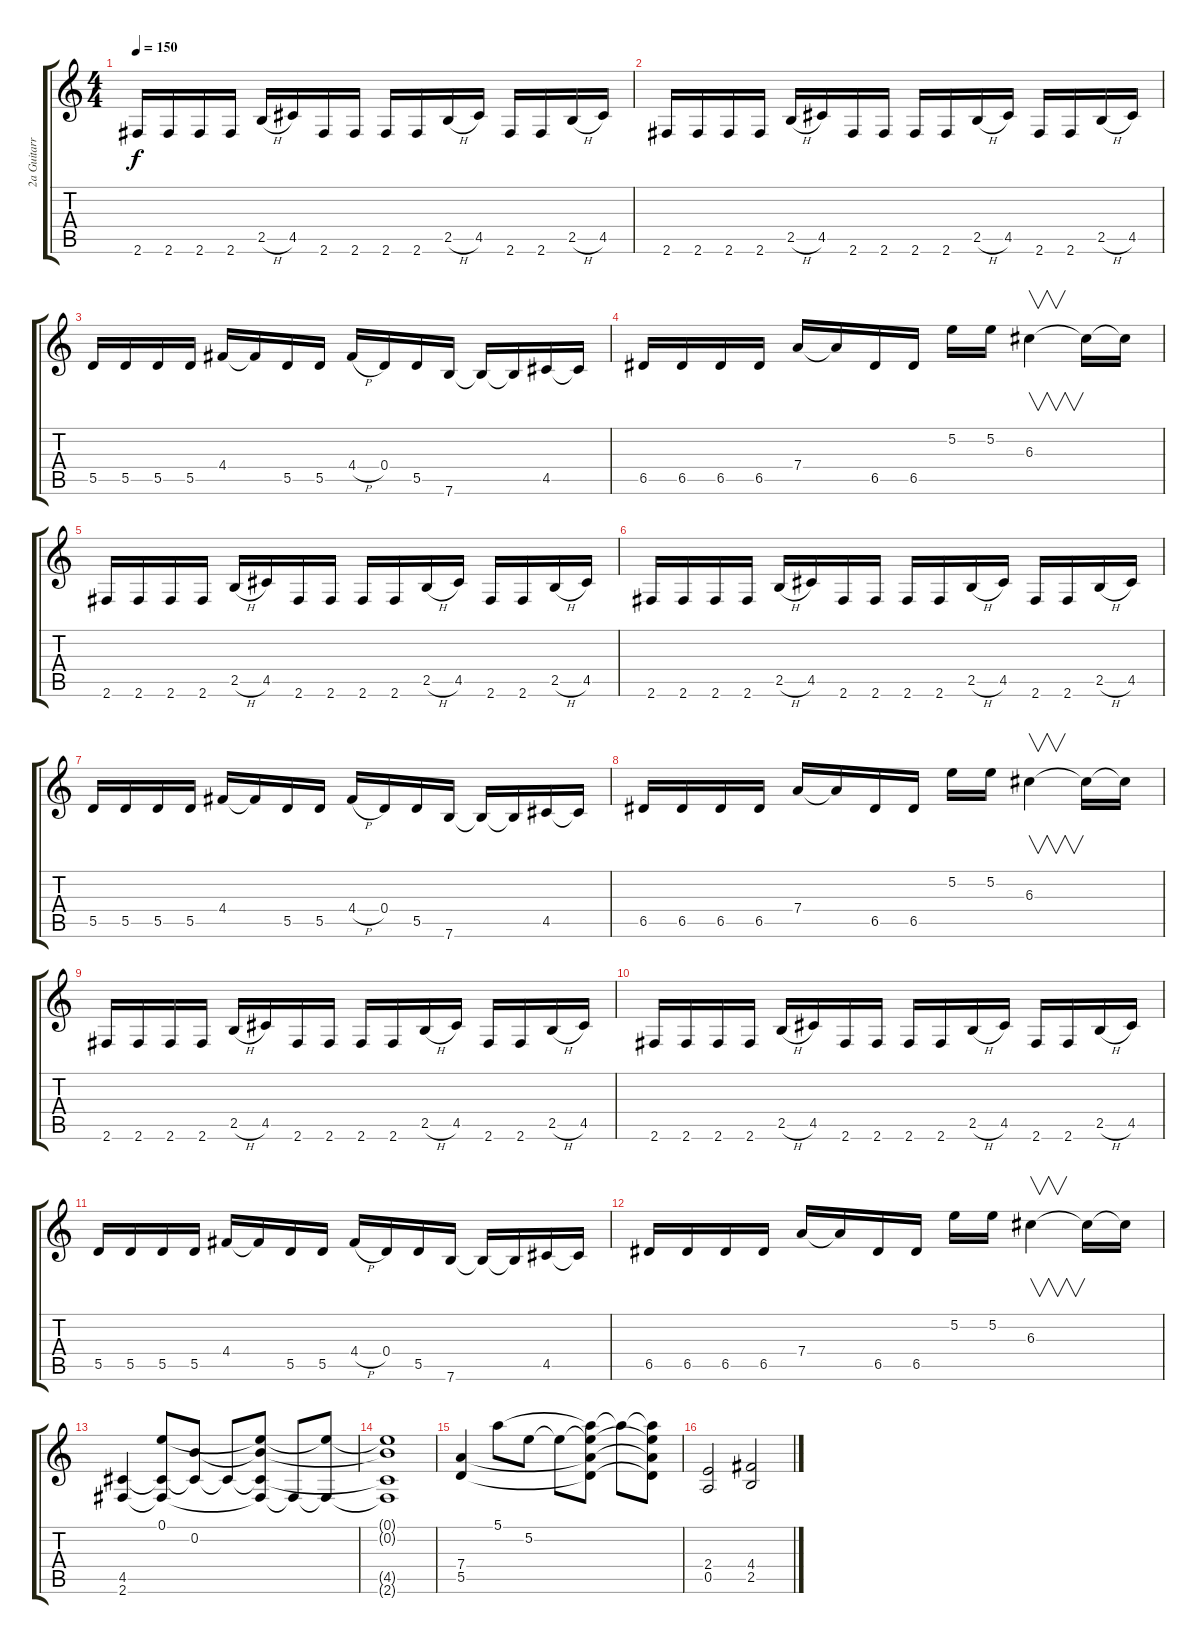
\track ("2a Guitarra" "2a Guitarr") {instrument distortionguitar}
\staff {score tabs}
\tuning (E4 B3 G3 D3 A2 E2) {hide}
\ts (4 4)
\tempo 150
\clef g2
\ks c
2.6.16{dy f} 2.6.16 2.6.16 2.6.16 2.5{h}.16 4.5.16 2.6.16 2.6.16 2.6.16 2.6.16 2.5{h}.16 4.5.16 2.6.16 2.6.16 2.5{h}.16 4.5.16 |
2.6.16 2.6.16 2.6.16 2.6.16 2.5{h}.16 4.5.16 2.6.16 2.6.16 2.6.16 2.6.16 2.5{h}.16 4.5.16 2.6.16 2.6.16 2.5{h}.16 4.5.16 |
5.5.16 5.5.16 5.5.16 5.5.16 4.4.16 4.4{t}.16 5.5.16 5.5.16 4.4{h}.16 0.4.16 5.5.16 7.6.16 7.6{t}.16 7.6{t}.16 4.5.16 4.5{t}.16 |
6.5.16 6.5.16 6.5.16 6.5.16 7.4.16 7.4{t}.16 6.5.16 6.5.16 5.2.16 5.2.16 6.3.4{v} 6.3{t}.16 6.3{t}.16 |
2.6.16 2.6.16 2.6.16 2.6.16 2.5{h}.16 4.5.16 2.6.16 2.6.16 2.6.16 2.6.16 2.5{h}.16 4.5.16 2.6.16 2.6.16 2.5{h}.16 4.5.16 |
2.6.16 2.6.16 2.6.16 2.6.16 2.5{h}.16 4.5.16 2.6.16 2.6.16 2.6.16 2.6.16 2.5{h}.16 4.5.16 2.6.16 2.6.16 2.5{h}.16 4.5.16 |
5.5.16 5.5.16 5.5.16 5.5.16 4.4.16 4.4{t}.16 5.5.16 5.5.16 4.4{h}.16 0.4.16 5.5.16 7.6.16 7.6{t}.16 7.6{t}.16 4.5.16 4.5{t}.16 |
6.5.16 6.5.16 6.5.16 6.5.16 7.4.16 7.4{t}.16 6.5.16 6.5.16 5.2.16 5.2.16 6.3.4{v} 6.3{t}.16 6.3{t}.16 |
2.6.16 2.6.16 2.6.16 2.6.16 2.5{h}.16 4.5.16 2.6.16 2.6.16 2.6.16 2.6.16 2.5{h}.16 4.5.16 2.6.16 2.6.16 2.5{h}.16 4.5.16 |
2.6.16 2.6.16 2.6.16 2.6.16 2.5{h}.16 4.5.16 2.6.16 2.6.16 2.6.16 2.6.16 2.5{h}.16 4.5.16 2.6.16 2.6.16 2.5{h}.16 4.5.16 |
5.5.16 5.5.16 5.5.16 5.5.16 4.4.16 4.4{t}.16 5.5.16 5.5.16 4.4{h}.16 0.4.16 5.5.16 7.6.16 7.6{t}.16 7.6{t}.16 4.5.16 4.5{t}.16 |
6.5.16 6.5.16 6.5.16 6.5.16 7.4.16 7.4{t}.16 6.5.16 6.5.16 5.2.16 5.2.16 6.3.4{v} 6.3{t}.16 6.3{t}.16 |
(4.5 2.6).4 (0.1 4.5{t} 2.6{t}).8 (0.2 4.5{t}).8 4.5{t}.8 (0.1{t} 0.2{t} 4.5{t} 2.6{t}).8 2.6{t}.8 (0.1{t} 2.6{t}).8 |
(0.1{t} 0.2{t} 4.5{t} 2.6{t}).1 |
(7.4 5.5).4 5.1.8 5.2.8 5.2{t}.8 (5.1{t} 5.2{t} 7.4{t} 5.5{t}).8 5.1{t}.8 (5.1{t} 5.2{t} 7.4{t} 5.5{t}).8 |
(2.4 0.5).2 (4.4 2.5).2
